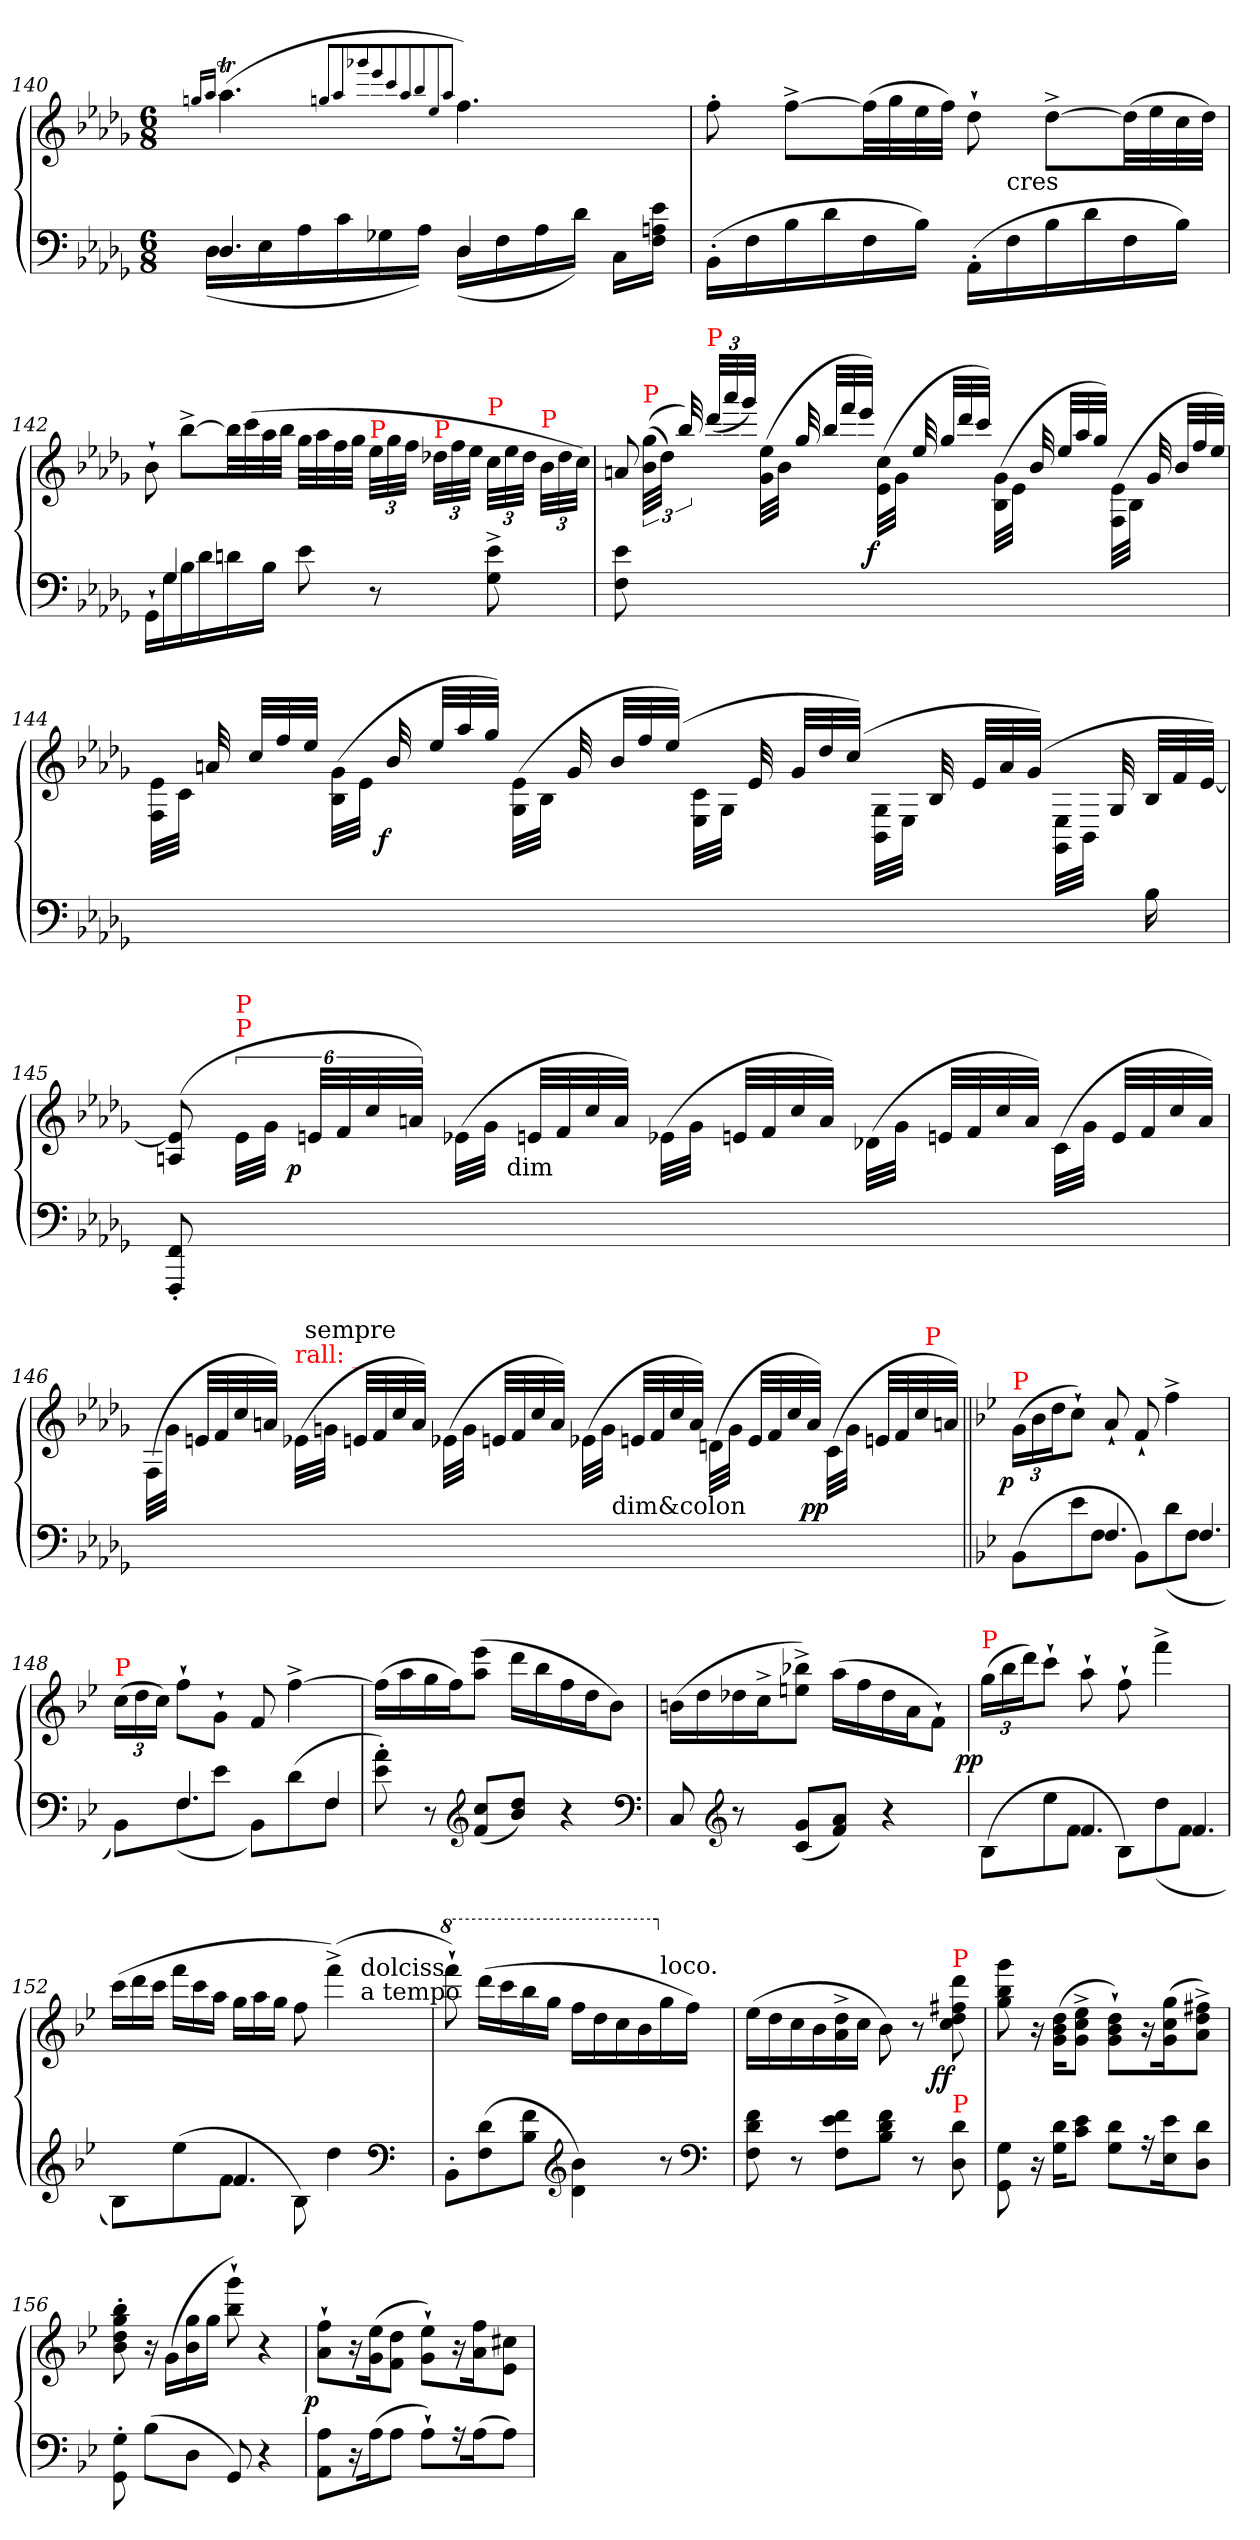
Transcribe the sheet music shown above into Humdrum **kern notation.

**kern	**kern	**dynam
*part1	*part1	*part1
*staff2	*staff1	*staff1/2
*clefF4	*clefG2	*
*k[b-e-a-d-g-]	*k[b-e-a-d-g-]	*
*M6/8	*M6/8	*
=140	=140	=140
.	16qqggn/LL	.
.	16qqaa-/JJ	.
*^	*	*
4.D-/	(>16D-LL	(<4.aa-T	.
.	16E-\	.	.
.	16A-	.	.
.	16c	.	.
.	16G-X	.	.
.	16A-JJ)	.	.
.	.	8qqggn/L	.
.	.	8qqaa-/	.
.	.	8qqggg-X/	.
.	.	8qqeee-/	.
.	.	8qqccc/	.
.	.	8qqaa-/	.
.	.	8qqbb-/	.
.	.	8qqee-	.
.	.	8qqaa-/J	.
4D-/	(>16D-LL	4.ff)	.
.	16F\	.	.
.	16A-	.	.
.	16d-JJ)	.	.
16C\LL	8ryy	.	.
16e- 16An 16FJJ	.	.	.
*v	*v	*	*
=141	=141	=141
*	*^	*
(>16BB-'LL	8ff'	4..ryy	.
16F	.	.	.
16B-	[8ff^L	.	.
16d-	.	.	.
16F	(>32ffLL]	.	.
.	32gg-	.	.
16B-JJ)	32ee-	.	.
.	32ffJJJ)	.	.
(>16AA-'LL	8dd-`>	.	.
!	!	!LO:TX:c:t=cres	!
16F	.	4ryy	.
16B-	[8dd-^L	.	.
16d-	.	.	.
16F	(>32dd-LL]	.	.
.	32ee-	.	.
16B-JJ)	32cc	16ryy	.
.	32dd-JJJ)	.	.
*	*v	*v	*
=142	=142	=142
*^	*	*
16ryy	16GG-`>LL	8b-`>	.
4G-	16G-	.	.
.	16B-	[8bb-^>L	.
.	16d-	.	.
.	16dn	32bb-LL]	.
.	.	(>32ccc	.
16ryy	16B-JJ	32aa-	.
.	.	32bb-JJJ	.
8e-	4.ryy	32gg-LLL	.
.	.	32aa-	.
.	.	32ff	.
.	.	32gg-JJJ	.
*	*	*Xbrackettup	*
!	!	!LO:TX:a:color=red:t=P	!
8r	.	48ee-LLL	.
.	.	48gg-	.
.	.	48ffJJJ	.
!	!	!LO:TX:a:color=red:t=P	!
.	.	48dd-XLLL	.
.	.	48ff	.
.	.	48ee-JJJ	.
!	!	!LO:TX:a:color=red:t=P	!
8e-^<\ 8G-^<\	.	48ccLLL	.
.	.	48ee-	.
.	.	48dd-JJJ	.
!	!	!LO:TX:a:color=red:t=P	!
.	.	48b-LLL	.
.	.	48dd-	.
.	.	48ccJJJ)	.
*v	*v	*	*
=143	=143	=143
8e- 8F	8an	.
*	*brackettup	*
!	!LO:TX:a:color=red:t=P	!
8ryy	(>(>48gg- 48b-LLL	.
.	48dd-JJJ)	.
.	48bb-/)	.
*	*Xbrackettup	*
!	!LO:TX:a:color=red:t=P	!
.	(<48ddd-/LLL	.
.	48aaa-	.
.	48ggg-JJJ)	.
*	*Xtuplet	*
2ryy	(>48ee- 48g-LLL	.
.	48b-JJJ	.
.	48gg-/	.
.	48bb-/LLL	.
.	48fff	.
.	48eee-JJJ)	.
!	!	!LO:DY:rj
.	(>48cc\ 48e-\LLL	f
.	48g-JJJ	.
.	48ee-/	.
.	48gg-/LLL	.
.	48ddd-	.
.	48cccJJJ)	.
.	(>48g-\ 48B-\LLL	.
.	48e-JJJ	.
.	48b-/	.
.	48ee-/LLL	.
.	48aa-	.
.	48gg-JJJ)	.
.	(>48e-\ 48F\LLL	.
.	48B-\JJJ	.
.	48g-/	.
.	48b-/LLL	.
.	48ff	.
.	48ee-JJJ)	.
=144	=144	=144
8ryy	48e-\ 48F\LLL	.
.	48c\JJJ	.
.	48an	.
.	48cc/LLL	.
.	48ff	.
.	48ee-JJJ	.
8ryy	(>48g-\ 48B-\LLL	.
.	48e-JJJ	.
.	48b-/	f
.	48ee-/LLL	.
.	48aa-	.
.	48gg-JJJ)	.
8ryy	(>48e-\ 48G-\LLL	.
.	48B-\JJJ	.
.	48g-	.
.	48b-/LLL	.
.	48ff	.
.	(>48ee-JJJ)	.
4ryy	48c\ 48E-\LLL	.
.	48G-\JJJ	.
.	48e-	.
.	48g-/LLL	.
.	48dd-	.
.	(>48ccJJJ)	.
.	48G-\ 48BB-\LLL	.
.	48E-\JJJ	.
.	48B-/	.
.	48e-LLL	.
.	48a	.
.	(>48g-JJJ)	.
16ryy	48E-\ 48GG-\LLL	.
.	48BB-\JJJ	.
.	48G-/	.
16B-\	48B-/LLL	.
.	48f	.
.	[48e-JJJ)	.
=145	=145	=145
8FF'</ 8FFF'</	(>8e-]/ 8An/	.
*	*tuplet	*
*	*brackettup	*
!	!LO:TX:a:color=red:t=P	!
!	!LO:TX:a:color=red:t=P	!
8ryy	48e-\LLL	.
.	48g-JJJ	.
.	48enLLL	p
.	48f	.
.	48cc	.
.	48anJJJ)	.
*	*Xtuplet	*
2ryy	(>48e-X\LLL	.
.	48g-JJJ	.
!	!LO:TX:c:t=dim	!
.	48en/LLL	.
.	48f	.
.	48cc	.
.	48aJJJ)	.
.	(>48e-X\LLL	.
.	48g-JJJ	.
.	48enLLL	.
.	48f	.
.	48cc	.
.	48aJJJ)	.
.	(>48d-X\LLL	.
.	48g-JJJ	.
.	48enLLL	.
.	48f	.
.	48cc	.
.	48aJJJ)	.
.	(>48c\LLL	.
.	48g-JJJ	.
.	48eLLL	.
.	48f	.
.	48cc	.
.	48aJJJ)	.
=146	=146	=146
2.ryy	(>48F\LLL	.
.	48g-\JJJ	.
.	48enLLL	.
.	48f	.
.	48cc	.
.	48anJJJ)	.
!	!LO:TX:a:color=red:t=rall&colon; _	!
.	(>48e-X\LLL	.
!	!LO:TX:a:t=sempre	!
.	48gnJJJ	.
.	48enLLL	.
.	48f	.
.	48cc	.
.	48aJJJ)	.
.	(>48e-X\LLL	.
.	48gJJJ	.
.	48enLLL	.
.	48f	.
.	48cc	.
.	48aJJJ)	.
.	(>48e-X\LLL	.
.	48gJJJ	.
!	!LO:TX:c:t=dim&colon	!
.	48enLLL	.
.	48f	.
.	48cc	.
.	48aJJJ)	.
.	(>48dn\LLL	.
.	48gJJJ	.
.	48eLLL	.
.	48f	.
.	48cc	.
.	48aJJJ)	.
!	!	!LO:DY:rj
.	(>48c\LLL	pp
.	48gJJJ	.
.	48enLLL	.
.	48f	.
.	48cc	.
!	!LO:TX:a:color=red:t=P	!
.	48anJJJ)	.
=147||	=147||	=147||
*k[b-e-]	*k[b-e-]	*
*^	*	*
*	*	*tuplet	*
*	*	*Xbrackettup	*
!	!	!LO:TX:a:color=red:t=P	!
!	!	!	!LO:DY:rj
8ryy	(>8BB-\L	(>24gLL	p
.	.	24b-	.
.	.	24ddJ	.
8ryy	8e-	8cc`>J)	.
4.F/	8FJ	8a`<	.
.	8BB-\L)	8f`<	.
.	(>8d	4ff^>	.
!LO:N:vis=4.	!	!	!
8F/	8FJ	.	.
=148	=148	=148	=148
!	!	!LO:TX:a:color=red:t=P	!
8ryy	8BB-L)	(>24ccLL	.
.	.	24dd	.
.	.	24ccJJ)	.
!	!LO:N:vis=4.	!	!
4.F	(>8F	8ff`>L	.
.	8e-J	8g`>J	.
.	8BB-L)	8f	.
8ryy	(>8d	[4ff^<	.
!LO:N:vis=4	!	!	!
8F/	8FJ	.	.
*v	*v	*	*
=149	=149	=149
8a'> 8e-'>)	(>16ffLL]	.
.	16aa	.
8r	16gg	.
.	16ffJ)	.
*clefG2	*	*
(<8cc/ 8f/L	(>8eee- 8aaJ	.
8dd 8b-J)	16dddLL	.
.	16bb-	.
4r	16ff	.
.	16ddJ	.
.	8b-J)	.
*clefF4	*	*
=150	=150	=150
8C	(>16bnLL	.
.	16dd	.
*clefG2	*	*
8r	16dd-X	.
.	16cc^<J	.
(<8g/ 8c/L	8bb-X^> 8een^>J)	.
8a 8fJ)	(>16aaLL	.
.	16ff	.
4r	16dd-	.
.	16aJ	.
.	8f`>J)	.
=151	=151	=151
*^	*	*
!	!	!LO:TX:a:color=red:t=P	!
!	!	!	!LO:DY:rj
4ryy	(>8B-\L	(>24ggLL	pp
.	.	24bb-	.
.	.	24dddJ)	.
.	8ee-	8ccc`>J	.
4.f/	8fJ	8aa`>	.
.	8B-\L)	8ff`>	.
.	(>8dd	4fff^>	.
!LO:N:vis=4.	!	!	!
8f/	8fJ	.	.
=152	=152	=152	=152
*	*	*Xtuplet	*
!	!	!LO:TX:a:t=delicatiss&colon;	!
!	!	!LO:TX:a:t=poco rall&colon;	!
*	*	*^	*
4ryy	8B-L)	(>24cccLL	2ryy	.
.	.	24ddd	.	.
.	.	24cccJJ	.	.
.	(>8ee-	24fffLL	.	.
.	.	24ccc	.	.
.	.	24aaJJ	.	.
4.f	8fJ	24ggLL	.	.
.	.	24aa	.	.
.	.	24ggJJ	.	.
.	8B-)	8ff	.	.
.	4dd\	(>4fff^<)	8ryy	.
!	!	!	!LO:TX:a:t=a tempo	!
!	!	!	!LO:TX:a:t=dolciss	!
8ryy	.	.	4ryy	.
*clefF4	*	*	*	*
8ryy	8ryy	8ryy	.	.
*v	*v	*	*	*
*	*v	*v	*
=153	=153	=153
*	*8va	*
8BB-'L	8ffff`>)	.
(>8d 8F	(>16ddddLL	.
.	16cccc	.
8f 8B-J	16bbb-	.
.	16gggJJ	.
*clefG2	*	*
4b-\ 4d\)	16fffLL	.
.	16ddd	.
.	16ccc	.
.	16bb-	.
*	*X8va	*
!	!LO:TX:a:t=loco.	!
8r	16gg	.
.	16ffJJ)	.
*clefF4	*	*
16ryy	16ryy	.
=154	=154	=154
8f 8d 8F	(>16ee-LL	.
.	16dd	.
8r	16cc	.
.	16b-	.
8f 8e- 8FL	16dd^> 16a^>	.
.	16ccJJ	.
8f 8d 8B-J	8b-)	.
8r	8r	.
!	!LO:TX:a:color=red:t=P	!
!LO:TX:a:color=red:t=P	!	!
!	!	!LO:DY:rj
8d 8D	8ddd 8ff#X 8dd 8cc	ff
=155	=155	=155
8G\ 8GG\	8ggg 8bb- 8gg	.
16r	16r	.
16d 16GKL	(>16dd 16b- 16gKL	.
8e- 8cJ	8ee-^ 8cc^ 8g^J	.
8d 8GL	8dd`> 8b-`> 8g`>L)	.
16r	16r	.
16e- 16E-k	(>16gg 16cc 16gk	.
8d 8DJ	8ff#X^> 8dd^> 8a^>J)	.
=156	=156	=156
8G'\ 8GG'\	8bb-' 8gg' 8dd' 8b-'	.
(>8B-L	16r	.
.	(>16gLL	.
8DJ	16gg 16b-	.
.	16ggJJ	.
8GG)	8ggg`> 8bb-`>)	.
4r	4r	.
=157	=157	=157
!	!	!LO:DY:rj
8A 8AAL	8ff`> 8a`>L	p
16r	16r	.
(>16Ak	(>16ee- 16gk	.
8AJ	8dd 8fJ	.
8A`>L)	8ee-`> 8g`>L)	.
16r	16r	.
(>16Ak	16ff 16ak	.
8AJ)	8cc#X 8e-J	.
=	=	=
*-	*-	*-
